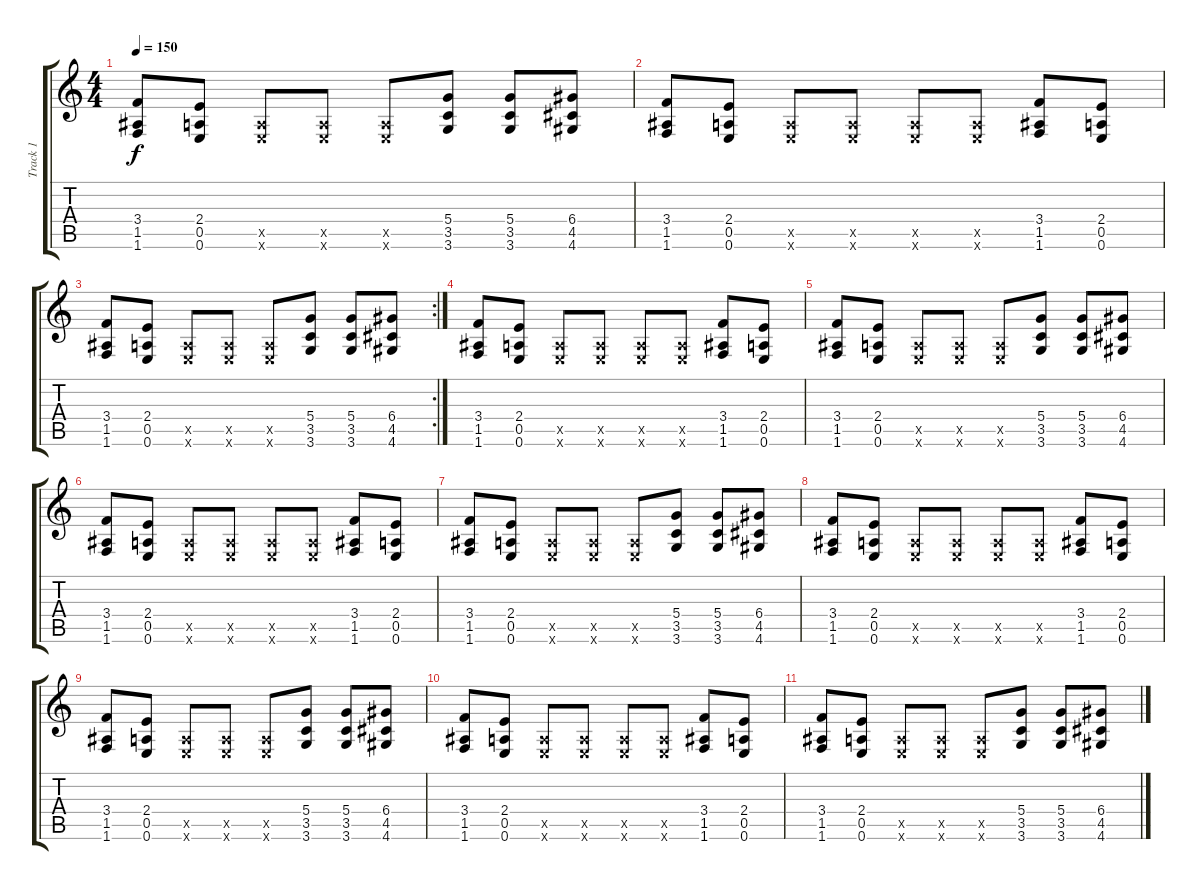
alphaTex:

\track ("Track 1" "Track 1") {instrument distortionguitar}
\staff {score tabs}
\tuning (E4 B3 G3 D3 A2 E2) {hide}
\ts (4 4)
\tempo 150
\clef g2
\ks c
(3.4 1.5 1.6).8{dy f} (2.4 0.5 0.6).8 (0.5{x} 0.6{x}).8 (0.5{x} 0.6{x}).8 (0.5{x} 0.6{x}).8 (5.4 3.5 3.6).8 (5.4 3.5 3.6).8 (6.4 4.5 4.6).8 |
(3.4 1.5 1.6).8 (2.4 0.5 0.6).8 (0.5{x} 0.6{x}).8 (0.5{x} 0.6{x}).8 (0.5{x} 0.6{x}).8 (0.5{x} 0.6{x}).8 (3.4 1.5 1.6).8 (2.4 0.5 0.6).8 |
\rc 2
(3.4 1.5 1.6).8 (2.4 0.5 0.6).8 (0.5{x} 0.6{x}).8 (0.5{x} 0.6{x}).8 (0.5{x} 0.6{x}).8 (5.4 3.5 3.6).8 (5.4 3.5 3.6).8 (6.4 4.5 4.6).8 |
(3.4 1.5 1.6).8{volume 13} (2.4 0.5 0.6).8 (0.5{x} 0.6{x}).8 (0.5{x} 0.6{x}).8 (0.5{x} 0.6{x}).8 (0.5{x} 0.6{x}).8 (3.4 1.5 1.6).8 (2.4 0.5 0.6).8 |
(3.4 1.5 1.6).8 (2.4 0.5 0.6).8 (0.5{x} 0.6{x}).8 (0.5{x} 0.6{x}).8 (0.5{x} 0.6{x}).8 (5.4 3.5 3.6).8 (5.4 3.5 3.6).8 (6.4 4.5 4.6).8 |
(3.4 1.5 1.6).8{volume 11} (2.4 0.5 0.6).8 (0.5{x} 0.6{x}).8 (0.5{x} 0.6{x}).8 (0.5{x} 0.6{x}).8 (0.5{x} 0.6{x}).8 (3.4 1.5 1.6).8 (2.4 0.5 0.6).8 |
(3.4 1.5 1.6).8 (2.4 0.5 0.6).8 (0.5{x} 0.6{x}).8 (0.5{x} 0.6{x}).8 (0.5{x} 0.6{x}).8 (5.4 3.5 3.6).8 (5.4 3.5 3.6).8 (6.4 4.5 4.6).8 |
(3.4 1.5 1.6).8{volume 9} (2.4 0.5 0.6).8 (0.5{x} 0.6{x}).8 (0.5{x} 0.6{x}).8 (0.5{x} 0.6{x}).8 (0.5{x} 0.6{x}).8 (3.4 1.5 1.6).8 (2.4 0.5 0.6).8 |
(3.4 1.5 1.6).8 (2.4 0.5 0.6).8 (0.5{x} 0.6{x}).8 (0.5{x} 0.6{x}).8 (0.5{x} 0.6{x}).8 (5.4 3.5 3.6).8 (5.4 3.5 3.6).8 (6.4 4.5 4.6).8 |
(3.4 1.5 1.6).8{volume 7} (2.4 0.5 0.6).8 (0.5{x} 0.6{x}).8 (0.5{x} 0.6{x}).8 (0.5{x} 0.6{x}).8 (0.5{x} 0.6{x}).8 (3.4 1.5 1.6).8 (2.4 0.5 0.6).8 |
(3.4 1.5 1.6).8 (2.4 0.5 0.6).8 (0.5{x} 0.6{x}).8 (0.5{x} 0.6{x}).8 (0.5{x} 0.6{x}).8 (5.4 3.5 3.6).8 (5.4 3.5 3.6).8 (6.4 4.5 4.6).8
